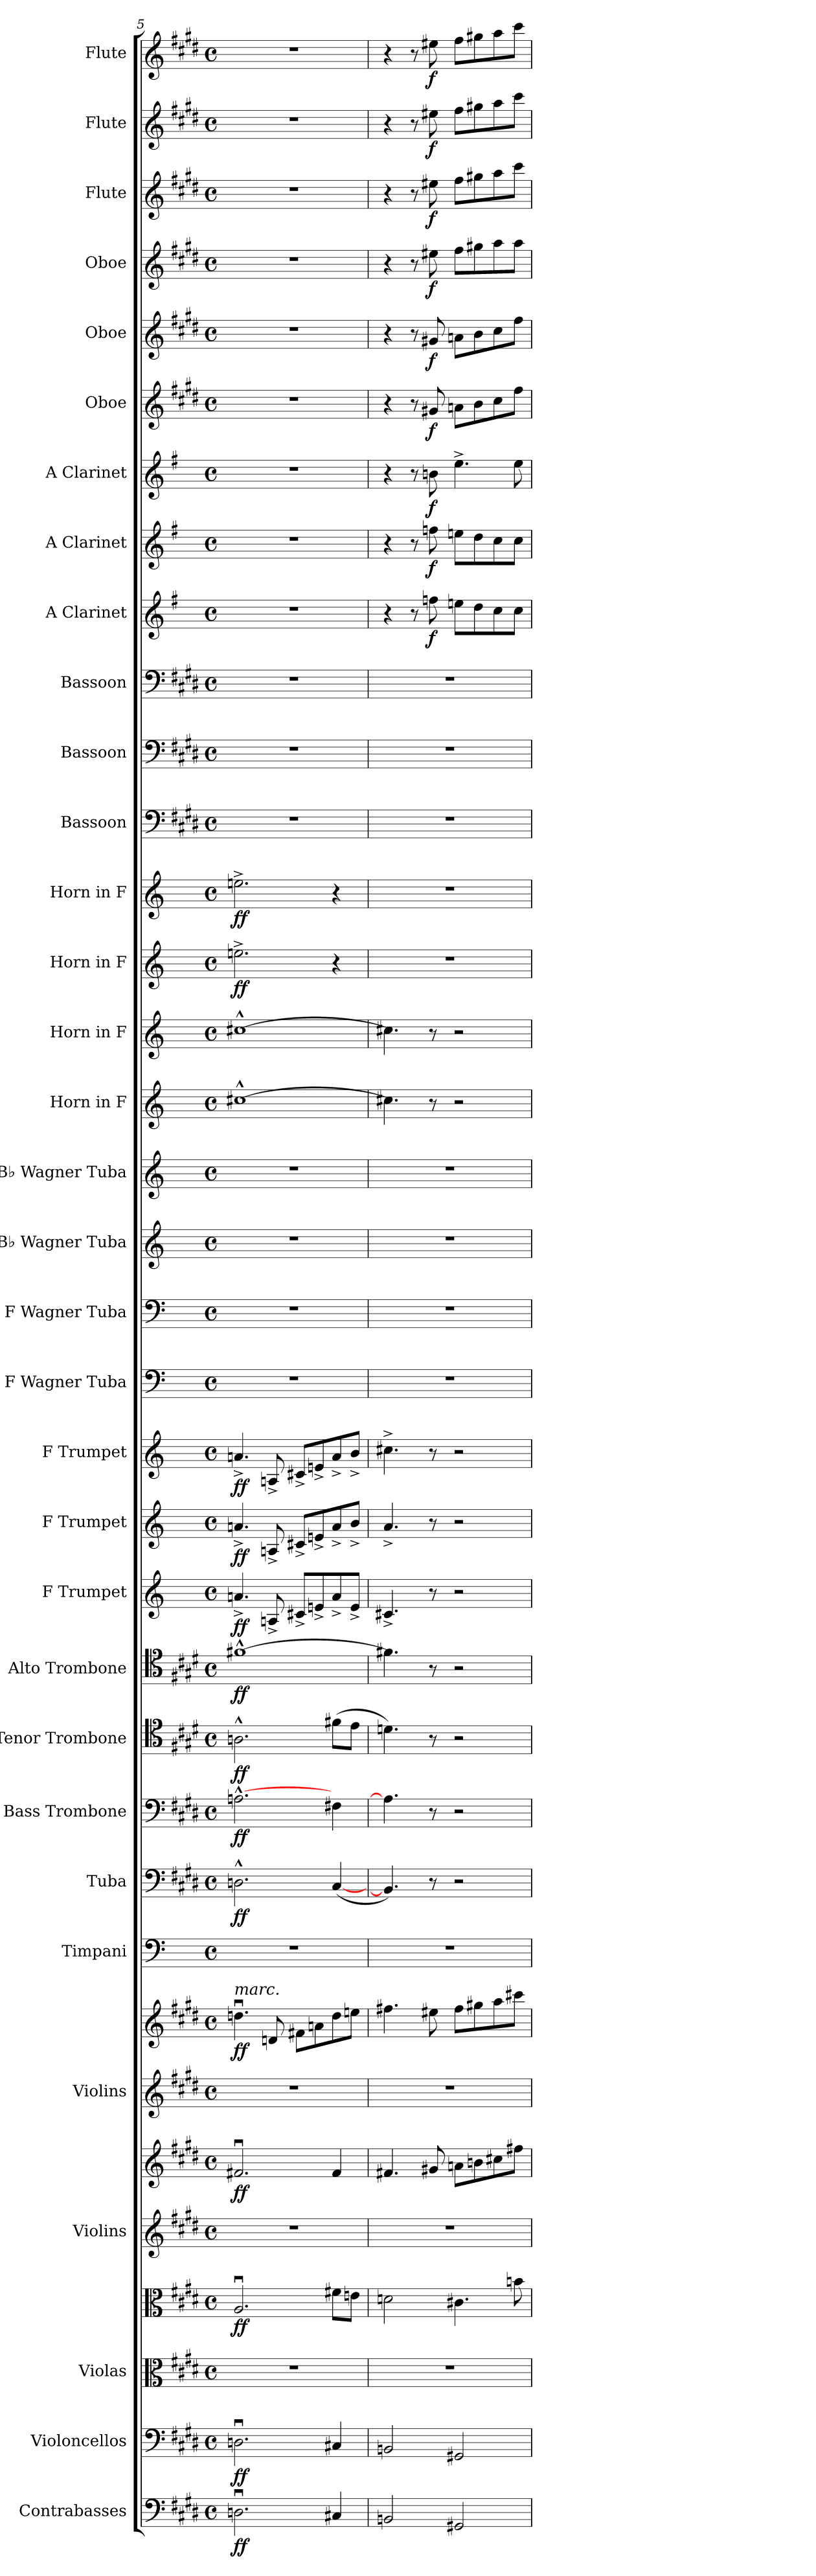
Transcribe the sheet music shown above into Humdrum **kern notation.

**kern	**dynam	**kern	**dynam	**kern	**kern	**dynam	**kern	**kern	**dynam	**kern	**kern	**dynam	**kern	**kern	**dynam	**kern	**dynam	**kern	**dynam	**kern	**dynam	**kern	**dynam	**kern	**dynam	**kern	**dynam	**kern	**kern	**kern	**kern	**kern	**kern	**kern	**dynam	**kern	**dynam	**kern	**kern	**kern	**kern	**dynam	**kern	**dynam	**kern	**dynam	**kern	**dynam	**kern	**dynam	**kern	**dynam	**kern	**dynam	**kern	**dynam	**kern	**dynam
*part33	*part33	*part32	*part32	*part31	*part31	*part31	*part30	*part30	*part30	*part29	*part29	*part29	*part28	*part27	*part27	*part26	*part26	*part25	*part25	*part24	*part24	*part23	*part23	*part22	*part22	*part21	*part21	*part20	*part19	*part18	*part17	*part16	*part15	*part14	*part14	*part13	*part13	*part12	*part11	*part10	*part9	*part9	*part8	*part8	*part7	*part7	*part6	*part6	*part5	*part5	*part4	*part4	*part3	*part3	*part2	*part2	*part1	*part1
*staff36	*staff36	*staff35	*staff35	*staff34	*staff33	*staff33/34	*staff32	*staff31	*staff31/32	*staff30	*staff29	*staff29/30	*staff28	*staff27	*staff27	*staff26	*staff26	*staff25	*staff25	*staff24	*staff24	*staff23	*staff23	*staff22	*staff22	*staff21	*staff21	*staff20	*staff19	*staff18	*staff17	*staff16	*staff15	*staff14	*staff14	*staff13	*staff13	*staff12	*staff11	*staff10	*staff9	*staff9	*staff8	*staff8	*staff7	*staff7	*staff6	*staff6	*staff5	*staff5	*staff4	*staff4	*staff3	*staff3	*staff2	*staff2	*staff1	*staff1
*I"Contrabasses	*	*I"Violoncellos	*	*I"Violas	*	*	*I"Violins	*	*	*I"Violins	*	*	*I"Timpani	*I"Tuba	*	*I"Bass Trombone	*	*I"Tenor Trombone	*	*I"Alto Trombone	*	*I"F Trumpet	*	*I"F Trumpet	*	*I"F Trumpet	*	*I"F Wagner Tuba	*I"F Wagner Tuba	*I"B♭ Wagner Tuba	*I"B♭ Wagner Tuba	*I"Horn in F	*I"Horn in F	*I"Horn in F	*	*I"Horn in F	*	*I"Bassoon	*I"Bassoon	*I"Bassoon	*I"A Clarinet	*	*I"A Clarinet	*	*I"A Clarinet	*	*I"Oboe	*	*I"Oboe	*	*I"Oboe	*	*I"Flute	*	*I"Flute	*	*I"Flute	*
*I'Cbs.	*	*I'Vcs.	*	*I'Vlas.	*	*	*I'Vlns.	*	*	*I'Vlns.	*	*	*I'Timp.	*I'Tba.	*	*I'B. Tbn.	*	*I'T. Tbn.	*	*I'A. Tbn.	*	*I'F Tpt.	*	*I'F Tpt.	*	*I'F Tpt.	*	*I'F Wag. Tu.	*I'F Wag. Tu.	*I'B♭ Wag. Tu.	*I'B♭ Wag. Tu.	*	*	*	*	*	*	*I'Bsn.	*I'Bsn.	*I'Bsn.	*I'A Cl.	*	*I'A Cl.	*	*I'A Cl.	*	*I'Ob.	*	*I'Ob.	*	*I'Ob.	*	*I'Fl.	*	*I'Fl.	*	*I'Fl.	*
*clefF4	*	*clefF4	*	*clefC3	*clefC3	*	*clefG2	*clefG2	*	*clefG2	*clefG2	*	*clefF4	*clefF4	*	*clefF4	*	*clefC4	*	*clefC4	*	*clefG2	*	*clefG2	*	*clefG2	*	*clefF4	*clefF4	*clefG2	*clefG2	*clefG2	*clefG2	*clefG2	*	*clefG2	*	*clefF4	*clefF4	*clefF4	*clefG2	*	*clefG2	*	*clefG2	*	*clefG2	*	*clefG2	*	*clefG2	*	*clefG2	*	*clefG2	*	*clefG2	*
*ITrd7c12	*	*	*	*	*	*	*	*	*	*	*	*	*	*	*	*	*	*	*	*	*	*ITrd-3c-5	*	*ITrd-3c-5	*	*ITrd-3c-5	*	*ITrd4c7	*ITrd4c7	*ITrd1c2	*ITrd1c2	*ITrd4c7	*ITrd4c7	*ITrd4c7	*	*ITrd4c7	*	*	*	*	*ITrd2c3	*	*ITrd2c3	*	*ITrd2c3	*	*	*	*	*	*	*	*	*	*	*	*	*
*k[f#c#g#d#]	*	*k[f#c#g#d#]	*	*k[f#c#g#d#]	*k[f#c#g#d#]	*	*k[f#c#g#d#]	*k[f#c#g#d#]	*	*k[f#c#g#d#]	*k[f#c#g#d#]	*	*k[]	*k[f#c#g#d#]	*	*k[f#c#g#d#]	*	*k[f#c#g#d#]	*	*k[f#c#g#d#]	*	*k[b-]	*	*k[b-]	*	*k[b-]	*	*k[b-]	*k[b-]	*k[b-e-]	*k[b-e-]	*k[b-]	*k[b-]	*k[b-]	*	*k[b-]	*	*k[f#c#g#d#]	*k[f#c#g#d#]	*k[f#c#g#d#]	*k[f#c#g#d#]	*	*k[f#c#g#d#]	*	*k[f#c#g#d#]	*	*k[f#c#g#d#]	*	*k[f#c#g#d#]	*	*k[f#c#g#d#]	*	*k[f#c#g#d#]	*	*k[f#c#g#d#]	*	*k[f#c#g#d#]	*
*M4/4	*	*M4/4	*	*M4/4	*M4/4	*	*M4/4	*M4/4	*	*M4/4	*M4/4	*	*M4/4	*M4/4	*	*M4/4	*	*M4/4	*	*M4/4	*	*M4/4	*	*M4/4	*	*M4/4	*	*M4/4	*M4/4	*M4/4	*M4/4	*M4/4	*M4/4	*M4/4	*	*M4/4	*	*M4/4	*M4/4	*M4/4	*M4/4	*	*M4/4	*	*M4/4	*	*M4/4	*	*M4/4	*	*M4/4	*	*M4/4	*	*M4/4	*	*M4/4	*
*met(c)	*	*met(c)	*	*met(c)	*met(c)	*	*met(c)	*met(c)	*	*met(c)	*met(c)	*	*met(c)	*met(c)	*	*met(c)	*	*met(c)	*	*met(c)	*	*met(c)	*	*met(c)	*	*met(c)	*	*met(c)	*met(c)	*met(c)	*met(c)	*met(c)	*met(c)	*met(c)	*	*met(c)	*	*met(c)	*met(c)	*met(c)	*met(c)	*	*met(c)	*	*met(c)	*	*met(c)	*	*met(c)	*	*met(c)	*	*met(c)	*	*met(c)	*	*met(c)	*
=5	=5	=5	=5	=5	=5	=5	=5	=5	=5	=5	=5	=5	=5	=5	=5	=5	=5	=5	=5	=5	=5	=5	=5	=5	=5	=5	=5	=5	=5	=5	=5	=5	=5	=5	=5	=5	=5	=5	=5	=5	=5	=5	=5	=5	=5	=5	=5	=5	=5	=5	=5	=5	=5	=5	=5	=5	=5	=5
!	!	!	!	!	!	!	!	!	!	!	!LO:TX:a:i:t=marc.	!	!	!	!	!	!	!	!	!	!	!	!	!	!	!	!	!	!	!	!	!	!	!	!	!	!	!	!	!	!	!	!	!	!	!	!	!	!	!	!	!	!	!	!	!	!	!
!	!LO:DY:b	!	!LO:DY:b	!	!	!LO:DY:b	!	!	!LO:DY:b	!	!	!LO:DY:b	!	!	!LO:DY:b	!	!LO:DY:b	!	!LO:DY:b	!	!LO:DY:b	!	!LO:DY:b	!	!LO:DY:b	!	!LO:DY:b	!	!	!	!	!	!	!	!LO:DY:b	!	!LO:DY:b	!	!	!	!	!	!	!	!	!	!	!	!	!	!	!	!	!	!	!	!	!
2.DDnu\	ff	2.Dnu\	ff	1r	2.Au/	ff	1r	2.f#Xu/	ff	1r	4.ddnu\	ff	1r	2.Dn^^\	ff	[2.An^^\	ff	2.An^^\	ff	[1f#X^^	ff	4.ddn^/	ff	4.ddn^/	ff	4.ddn^/	ff	1r	1r	1r	1r	[1f#X^^	[1f#X^^	2.an^\	ff	2.an^\	ff	1r	1r	1r	1r	.	1r	.	1r	.	1r	.	1r	.	1r	.	1r	.	1r	.	1r	.
.	.	.	.	.	.	.	.	.	.	.	8dn/	.	.	.	.	.	.	.	.	.	.	8dn^/	.	8dn^/	.	8dn^/	.	.	.	.	.	.	.	.	.	.	.	.	.	.	.	.	.	.	.	.	.	.	.	.	.	.	.	.	.	.	.	.
.	.	.	.	.	.	.	.	.	.	.	8f#X\L	.	.	.	.	.	.	.	.	.	.	8f#X^/L	.	8f#X^/L	.	8f#X^/L	.	.	.	.	.	.	.	.	.	.	.	.	.	.	.	.	.	.	.	.	.	.	.	.	.	.	.	.	.	.	.	.
.	.	.	.	.	.	.	.	.	.	.	8an\	.	.	.	.	.	.	.	.	.	.	8an^/	.	8an^/	.	8an^/	.	.	.	.	.	.	.	.	.	.	.	.	.	.	.	.	.	.	.	.	.	.	.	.	.	.	.	.	.	.	.	.
4CC#X/	.	4C#X/	.	.	8f#X\L	.	.	4f#/	.	.	8dd\	.	.	(>[4C#/	.	4F#X\	.	(>8f#X\L	.	.	.	8dd^/	.	8dd^/	.	8dd^/	.	.	.	.	.	.	.	4r	.	4r	.	.	.	.	.	.	.	.	.	.	.	.	.	.	.	.	.	.	.	.	.	.
.	.	.	.	.	8en\J	.	.	.	.	.	8een\J	.	.	.	.	.	.	8e\J	.	.	.	8a^/J	.	8ee^/J	.	8ee^/J	.	.	.	.	.	.	.	.	.	.	.	.	.	.	.	.	.	.	.	.	.	.	.	.	.	.	.	.	.	.	.	.
=6	=6	=6	=6	=6	=6	=6	=6	=6	=6	=6	=6	=6	=6	=6	=6	=6	=6	=6	=6	=6	=6	=6	=6	=6	=6	=6	=6	=6	=6	=6	=6	=6	=6	=6	=6	=6	=6	=6	=6	=6	=6	=6	=6	=6	=6	=6	=6	=6	=6	=6	=6	=6	=6	=6	=6	=6	=6	=6
2BBBn/	.	2BBn/	.	1r	2dn\	.	1r	4.f#X/	.	1r	4.ff#X\	.	1r	4.BB/])	.	4.A\]	.	4.dn\)	.	4.f#X\]	.	4.f#X^/	.	4.dd^/	.	4.ff#X^\	.	1r	1r	1r	1r	4.f#X\]	4.f#X\]	1r	.	1r	.	1r	1r	1r	4r	.	4r	.	4r	.	4r	.	4r	.	4r	.	4r	.	4r	.	4r	.
.	.	.	.	.	.	.	.	.	.	.	.	.	.	.	.	.	.	.	.	.	.	.	.	.	.	.	.	.	.	.	.	.	.	.	.	.	.	.	.	.	8r	.	8r	.	8r	.	8r	.	8r	.	8r	.	8r	.	8r	.	8r	.
!	!	!	!	!	!	!	!	!	!	!	!	!	!	!	!	!	!	!	!	!	!	!	!	!	!	!	!	!	!	!	!	!	!	!	!	!	!	!	!	!	!	!LO:DY:b	!	!LO:DY:b	!	!LO:DY:b	!	!LO:DY:b	!	!LO:DY:b	!	!LO:DY:b	!	!LO:DY:b	!	!LO:DY:b	!	!LO:DY:b
.	.	.	.	.	.	.	.	8g#X/	.	.	8ee#X\	.	.	8r	.	8r	.	8r	.	8r	.	8r	.	8r	.	8r	.	.	.	.	.	8r	8r	.	.	.	.	.	.	.	8ddn\	f	8ddn\	f	8g#X\	f	8g#X/	f	8g#X/	f	8ee#X\	f	8ee#X\	f	8ee#X\	f	8ee#X\	f
2GGG#X/	.	2GG#X/	.	.	4.c#X\	.	.	8an\L	.	.	8ff#\L	.	.	2r	.	2r	.	2r	.	2r	.	2r	.	2r	.	2r	.	.	.	.	.	2r	2r	.	.	.	.	.	.	.	8cc#X\L	.	8cc#X\L	.	4.cc#^\	.	8an\L	.	8an\L	.	8ff#\L	.	8ff#\L	.	8ff#\L	.	8ff#\L	.
.	.	.	.	.	.	.	.	8bn\	.	.	8gg#X\	.	.	.	.	.	.	.	.	.	.	.	.	.	.	.	.	.	.	.	.	.	.	.	.	.	.	.	.	.	8b\	.	8b\	.	.	.	8b\	.	8b\	.	8gg#X\	.	8gg#X\	.	8gg#X\	.	8gg#X\	.
.	.	.	.	.	.	.	.	8cc#X\	.	.	8aa\	.	.	.	.	.	.	.	.	.	.	.	.	.	.	.	.	.	.	.	.	.	.	.	.	.	.	.	.	.	8a\	.	8a\	.	.	.	8cc#\	.	8cc#\	.	8aa\	.	8aa\	.	8aa\	.	8aa\	.
.	.	.	.	.	8bn\	.	.	8ff#X\J	.	.	8ccc#X\J	.	.	.	.	.	.	.	.	.	.	.	.	.	.	.	.	.	.	.	.	.	.	.	.	.	.	.	.	.	8a\J	.	8a\J	.	8cc#\	.	8ff#\J	.	8ff#\J	.	8aa\J	.	8ccc#\J	.	8ccc#\J	.	8ccc#\J	.
=	=	=	=	=	=	=	=	=	=	=	=	=	=	=	=	=	=	=	=	=	=	=	=	=	=	=	=	=	=	=	=	=	=	=	=	=	=	=	=	=	=	=	=	=	=	=	=	=	=	=	=	=	=	=	=	=	=	=
*-	*-	*-	*-	*-	*-	*-	*-	*-	*-	*-	*-	*-	*-	*-	*-	*-	*-	*-	*-	*-	*-	*-	*-	*-	*-	*-	*-	*-	*-	*-	*-	*-	*-	*-	*-	*-	*-	*-	*-	*-	*-	*-	*-	*-	*-	*-	*-	*-	*-	*-	*-	*-	*-	*-	*-	*-	*-	*-
